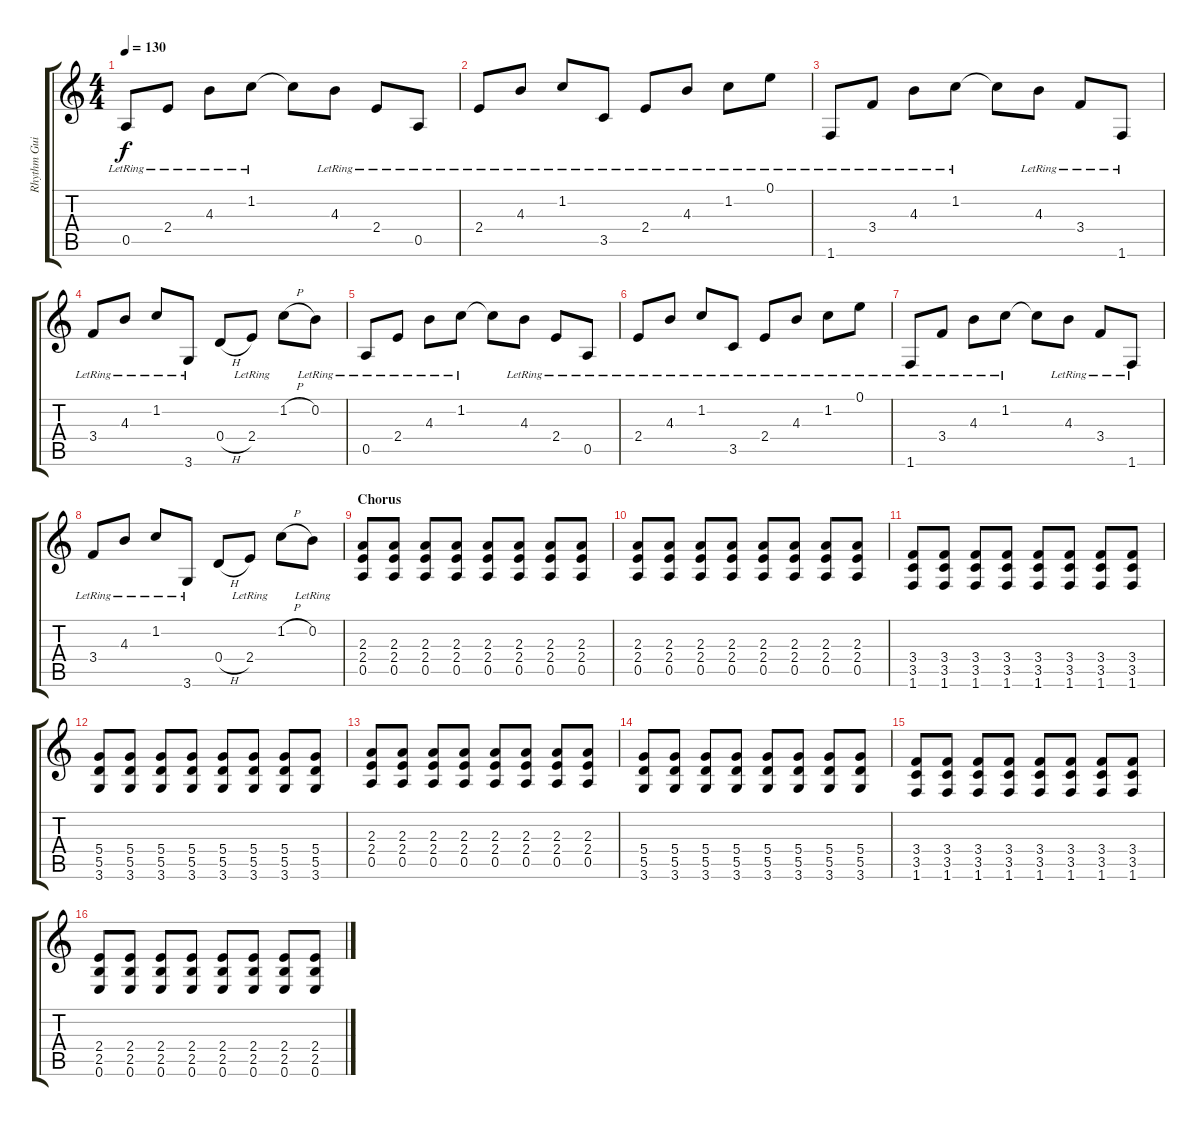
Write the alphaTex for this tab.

\track ("Rhythm Guitar" "Rhythm Gui") {instrument electricguitarclean}
\staff {score tabs}
\tuning (E4 B3 G3 D3 A2 E2) {hide}
\ts (4 4)
\tempo 130
\clef g2
\ks c
0.5{lr}.8{dy f} 2.4{lr}.8 4.3{lr}.8 1.2{lr}.8 1.2{t}.8 4.3{lr}.8 2.4{lr}.8 0.5{lr}.8 |
2.4{lr}.8 4.3{lr}.8 1.2{lr}.8 3.5{lr}.8 2.4{lr}.8 4.3{lr}.8 1.2{lr}.8 0.1{lr}.8 |
1.6{lr}.8 3.4{lr}.8 4.3{lr}.8 1.2{lr}.8 1.2{t}.8 4.3{lr}.8 3.4{lr}.8 1.6{lr}.8 |
3.4{lr}.8 4.3{lr}.8 1.2{lr}.8 3.6{lr}.8 0.4{h}.8 2.4{lr}.8 1.2{h}.8 0.2{lr}.8 |
0.5{lr}.8 2.4{lr}.8 4.3{lr}.8 1.2{lr}.8 1.2{t}.8 4.3{lr}.8 2.4{lr}.8 0.5{lr}.8 |
2.4{lr}.8 4.3{lr}.8 1.2{lr}.8 3.5{lr}.8 2.4{lr}.8 4.3{lr}.8 1.2{lr}.8 0.1{lr}.8 |
1.6{lr}.8 3.4{lr}.8 4.3{lr}.8 1.2{lr}.8 1.2{t}.8 4.3{lr}.8 3.4{lr}.8 1.6{lr}.8 |
3.4{lr}.8 4.3{lr}.8 1.2{lr}.8 3.6{lr}.8 0.4{h}.8 2.4{lr}.8 1.2{h}.8 0.2{lr}.8 |
\section ("" "Chorus")
(2.3 2.4 0.5).8{volume 13 instrument overdrivenguitar} (2.3 2.4 0.5).8 (2.3 2.4 0.5).8 (2.3 2.4 0.5).8 (2.3 2.4 0.5).8 (2.3 2.4 0.5).8 (2.3 2.4 0.5).8 (2.3 2.4 0.5).8 |
(2.3 2.4 0.5).8 (2.3 2.4 0.5).8 (2.3 2.4 0.5).8 (2.3 2.4 0.5).8 (2.3 2.4 0.5).8 (2.3 2.4 0.5).8 (2.3 2.4 0.5).8 (2.3 2.4 0.5).8 |
(3.4 3.5 1.6).8 (3.4 3.5 1.6).8 (3.4 3.5 1.6).8 (3.4 3.5 1.6).8 (3.4 3.5 1.6).8 (3.4 3.5 1.6).8 (3.4 3.5 1.6).8 (3.4 3.5 1.6).8 |
(5.4 5.5 3.6).8 (5.4 5.5 3.6).8 (5.4 5.5 3.6).8 (5.4 5.5 3.6).8 (5.4 5.5 3.6).8 (5.4 5.5 3.6).8 (5.4 5.5 3.6).8 (5.4 5.5 3.6).8 |
(2.3 2.4 0.5).8 (2.3 2.4 0.5).8 (2.3 2.4 0.5).8 (2.3 2.4 0.5).8 (2.3 2.4 0.5).8 (2.3 2.4 0.5).8 (2.3 2.4 0.5).8 (2.3 2.4 0.5).8 |
(5.4 5.5 3.6).8 (5.4 5.5 3.6).8 (5.4 5.5 3.6).8 (5.4 5.5 3.6).8 (5.4 5.5 3.6).8 (5.4 5.5 3.6).8 (5.4 5.5 3.6).8 (5.4 5.5 3.6).8 |
(3.4 3.5 1.6).8 (3.4 3.5 1.6).8 (3.4 3.5 1.6).8 (3.4 3.5 1.6).8 (3.4 3.5 1.6).8 (3.4 3.5 1.6).8 (3.4 3.5 1.6).8 (3.4 3.5 1.6).8 |
(2.4 2.5 0.6).8 (2.4 2.5 0.6).8 (2.4 2.5 0.6).8 (2.4 2.5 0.6).8 (2.4 2.5 0.6).8 (2.4 2.5 0.6).8 (2.4 2.5 0.6).8 (2.4 2.5 0.6).8
